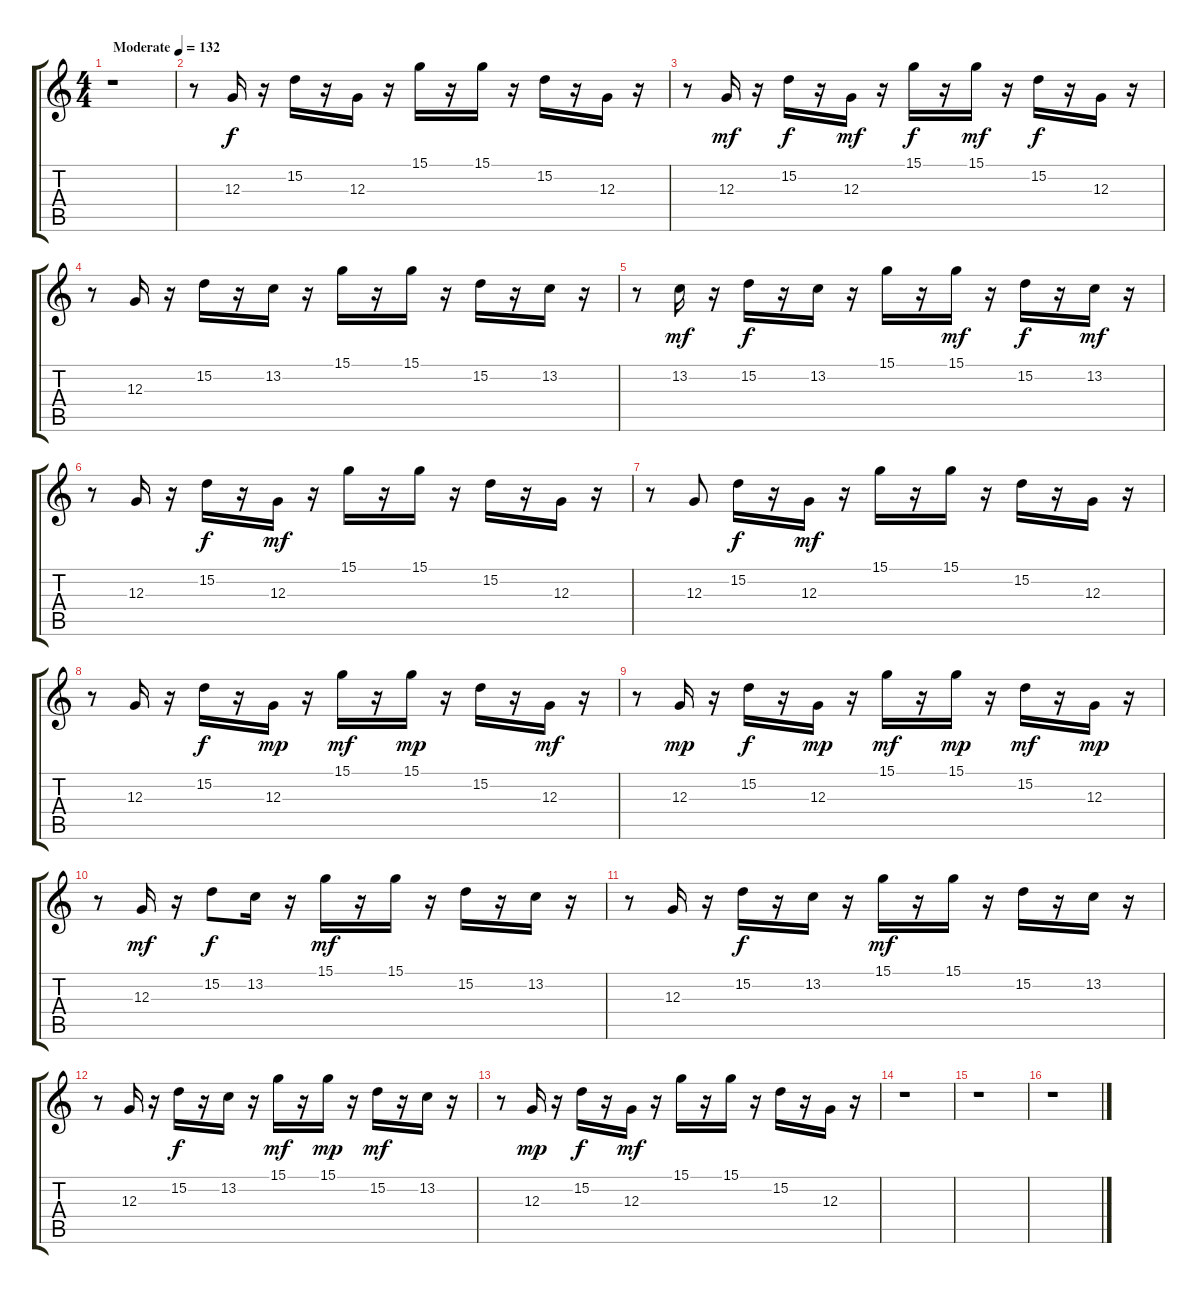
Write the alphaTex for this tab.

\track "" {instrument marimba}
\staff {score tabs}
\tuning (E4 B3 G3 D3 A2 E2) {hide}
\ts (4 4)
\tempo (132 "Moderate")
\clef g2
\ks c
r.1{dy f instrument marimba} |
r.8 12.3.16 r.16 15.2.16 r.16 12.3.16 r.16 15.1.16 r.16 15.1.16 r.16 15.2.16 r.16 12.3.16 r.16 |
r.8 12.3.16{dy mf} r.16 15.2.16{dy f} r.16 12.3.16{dy mf} r.16 15.1.16{dy f} r.16 15.1.16{dy mf} r.16 15.2.16{dy f} r.16 12.3.16 r.16 |
r.8 12.3.16 r.16 15.2.16 r.16 13.2.16 r.16 15.1.16 r.16 15.1.16 r.16 15.2.16 r.16 13.2.16 r.16 |
r.8 13.2.16{dy mf} r.16 15.2.16{dy f} r.16 13.2.16 r.16 15.1.16 r.16 15.1.16{dy mf} r.16 15.2.16{dy f} r.16 13.2.16{dy mf} r.16 |
r.8 12.3.16 r.16 15.2.16{dy f} r.16 12.3.16{dy mf} r.16 15.1.16 r.16 15.1.16 r.16 15.2.16 r.16 12.3.16 r.16 |
r.8 12.3.8 15.2.16{dy f} r.16 12.3.16{dy mf} r.16 15.1.16 r.16 15.1.16 r.16 15.2.16 r.16 12.3.16 r.16 |
r.8 12.3.16 r.16 15.2.16{dy f} r.16 12.3.16{dy mp} r.16 15.1.16{dy mf} r.16 15.1.16{dy mp} r.16 15.2.16 r.16 12.3.16{dy mf} r.16 |
r.8 12.3.16{dy mp} r.16 15.2.16{dy f} r.16 12.3.16{dy mp} r.16 15.1.16{dy mf} r.16 15.1.16{dy mp} r.16 15.2.16{dy mf} r.16 12.3.16{dy mp} r.16 |
r.8 12.3.16{dy mf} r.16 15.2.8{dy f} 13.2.16 r.16 15.1.16{dy mf} r.16 15.1.16 r.16 15.2.16 r.16 13.2.16 r.16 |
r.8 12.3.16 r.16 15.2.16{dy f} r.16 13.2.16 r.16 15.1.16{dy mf} r.16 15.1.16 r.16 15.2.16 r.16 13.2.16 r.16 |
r.8 12.3.16 r.16 15.2.16{dy f} r.16 13.2.16 r.16 15.1.16{dy mf} r.16 15.1.16{dy mp} r.16 15.2.16{dy mf} r.16 13.2.16 r.16 |
r.8 12.3.16{dy mp} r.16 15.2.16{dy f} r.16 12.3.16{dy mf} r.16 15.1.16 r.16 15.1.16 r.16 15.2.16 r.16 12.3.16 r.16 |
r.1 |
r.1 |
r.1
